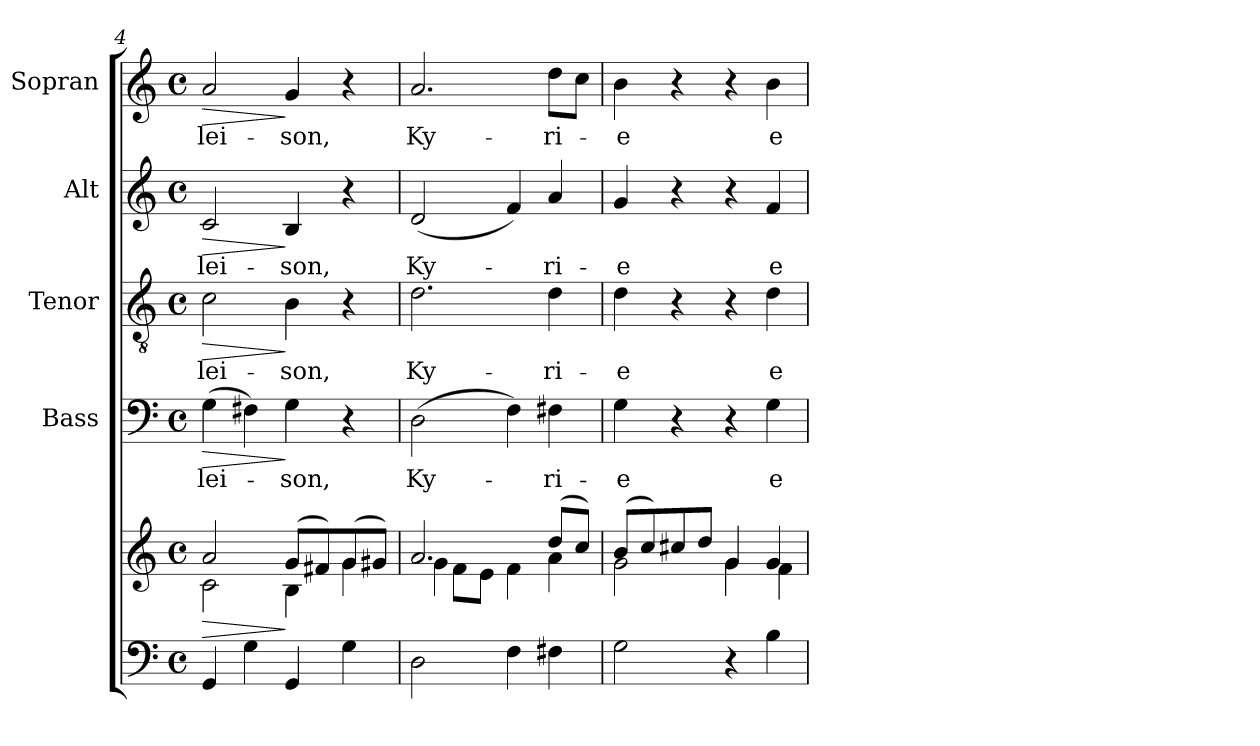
**kern	**kern	**dynam	**kern	**text	**dynam	**kern	**text	**dynam	**kern	**text	**dynam	**kern	**text	**dynam
*part5	*part5	*part5	*part4	*part4	*part4	*part3	*part3	*part3	*part2	*part2	*part2	*part1	*part1	*part1
*staff6	*staff5	*staff5/6	*staff4	*staff4	*staff4	*staff3	*staff3	*staff3	*staff2	*staff2	*staff2	*staff1	*staff1	*staff1
*	*	*	*I"Bass	*	*	*I"Tenor	*	*	*I"Alt	*	*	*I"Sopran	*	*
*	*	*	*I'B.	*	*	*I'T.	*	*	*I'A.	*	*	*I'S.	*	*
*clefF4	*clefG2	*	*clefF4	*	*	*clefGv2	*	*	*clefG2	*	*	*clefG2	*	*
*k[]	*k[]	*	*k[]	*	*	*k[]	*	*	*k[]	*	*	*k[]	*	*
*C:	*C:	*	*C:	*	*	*C:	*	*	*C:	*	*	*C:	*	*
*M4/4	*M4/4	*	*M4/4	*	*	*M4/4	*	*	*M4/4	*	*	*M4/4	*	*
*met(c)	*met(c)	*	*met(c)	*	*	*met(c)	*	*	*met(c)	*	*	*met(c)	*	*
=4	=4	=4	=4	=4	=4	=4	=4	=4	=4	=4	=4	=4	=4	=4
!	!	!LO:HP:b	!	!LO:LY:b	!LO:HP:b	!	!LO:LY:b	!LO:HP:b	!	!LO:LY:b	!LO:HP:b	!	!LO:LY:b	!LO:HP:b
*	*^	*	*	*	*	*	*	*	*	*	*	*	*	*
4GG/	2a/	2c\	>	(>4G\	-lei-	>	2c\	-lei-	>	2c/	-lei-	>	2a/	-lei-	>
4G\	.	.	.	4F#X\)	.	.	.	.	.	.	.	.	.	.	.
!	!	!	!	!	!LO:LY:b	!	!	!LO:LY:b	!	!	!LO:LY:b	!	!	!LO:LY:b	!
4GG/	(>8g/L	4B\	]	4G\	-son,	]	4B\	-son,	]	4B/	-son,	]	4g/	-son,	]
.	8f#X/)	.	.	.	.	.	.	.	.	.	.	.	.	.	.
4G\	(>8g/	4g\	.	4r	.	.	4r	.	.	4r	.	.	4r	.	.
.	8g#X/J)	.	.	.	.	.	.	.	.	.	.	.	.	.	.
=5	=5	=5	=5	=5	=5	=5	=5	=5	=5	=5	=5	=5	=5	=5	=5
!	!	!	!	!	!LO:LY:b	!	!	!LO:LY:b	!	!	!LO:LY:b	!	!	!LO:LY:b	!
2D\	2.a/	4g\	.	(>2D\	Ky-	.	2.d\	Ky-	.	(<2d/	Ky-	.	2.a/	Ky-	.
.	.	8f\L	.	.	.	.	.	.	.	.	.	.	.	.	.
.	.	8e\J	.	.	.	.	.	.	.	.	.	.	.	.	.
4F\	.	4f\	.	4F\)	.	.	.	.	.	4f/)	.	.	.	.	.
!	!	!	!	!	!LO:LY:b	!	!	!LO:LY:b	!	!	!LO:LY:b	!	!	!LO:LY:b	!
4F#X\	(>8dd/L	4a\	.	4F#X\	-ri-	.	4d\	-ri-	.	4a/	-ri-	.	8dd\L	-ri-	.
.	8cc/J)	.	.	.	.	.	.	.	.	.	.	.	8cc\J	.	.
!!LO:LB:g=z
=6	=6	=6	=6	=6	=6	=6	=6	=6	=6	=6	=6	=6	=6	=6	=6
!	!	!	!	!	!LO:LY:b	!	!	!LO:LY:b	!	!	!LO:LY:b	!	!	!LO:LY:b	!
2G\	(>8b/L	2g\	.	4G\	-e	.	4d\	-e	.	4g/	-e	.	4b\	-e	.
.	8cc/)	.	.	.	.	.	.	.	.	.	.	.	.	.	.
.	8cc#X/	.	.	4r	.	.	4r	.	.	4r	.	.	4r	.	.
.	8dd/J	.	.	.	.	.	.	.	.	.	.	.	.	.	.
4r	4g/	4g\	.	4r	.	.	4r	.	.	4r	.	.	4r	.	.
!	!	!	!	!	!LO:LY:b	!	!	!LO:LY:b	!	!	!LO:LY:b	!	!	!LO:LY:b	!
4B\	4g/	4f\	.	4G\	e-	.	4d\	e-	.	4f/	e-	.	4b\	e-	.
*	*v	*v	*	*	*	*	*	*	*	*	*	*	*	*	*
=	=	=	=	=	=	=	=	=	=	=	=	=	=	=
*-	*-	*-	*-	*-	*-	*-	*-	*-	*-	*-	*-	*-	*-	*-
